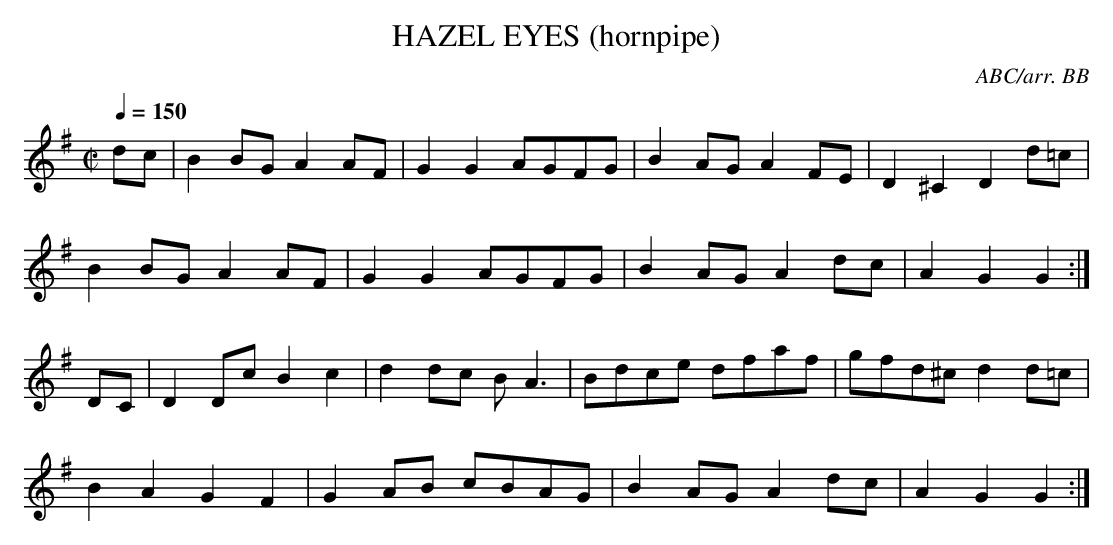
X:1
T:HAZEL EYES (hornpipe)
Q:1/4=150
C:ABC/arr. BB
M:C|
L:1/8
K:G
dc|B2BG A2AF|G2G2 AGFG|B2AG A2FE|D2^C2 D2d=c|
B2BG A2AF|G2G2 AGFG|B2AG A2dc|A2G2G2 :|
DC|D2Dc B2c2|d2dc BA3|Bdce dfaf|gfd^c d2d=c|
B2A2 G2F2|G2AB cBAG|B2AG A2dc|A2G2G2 :|
